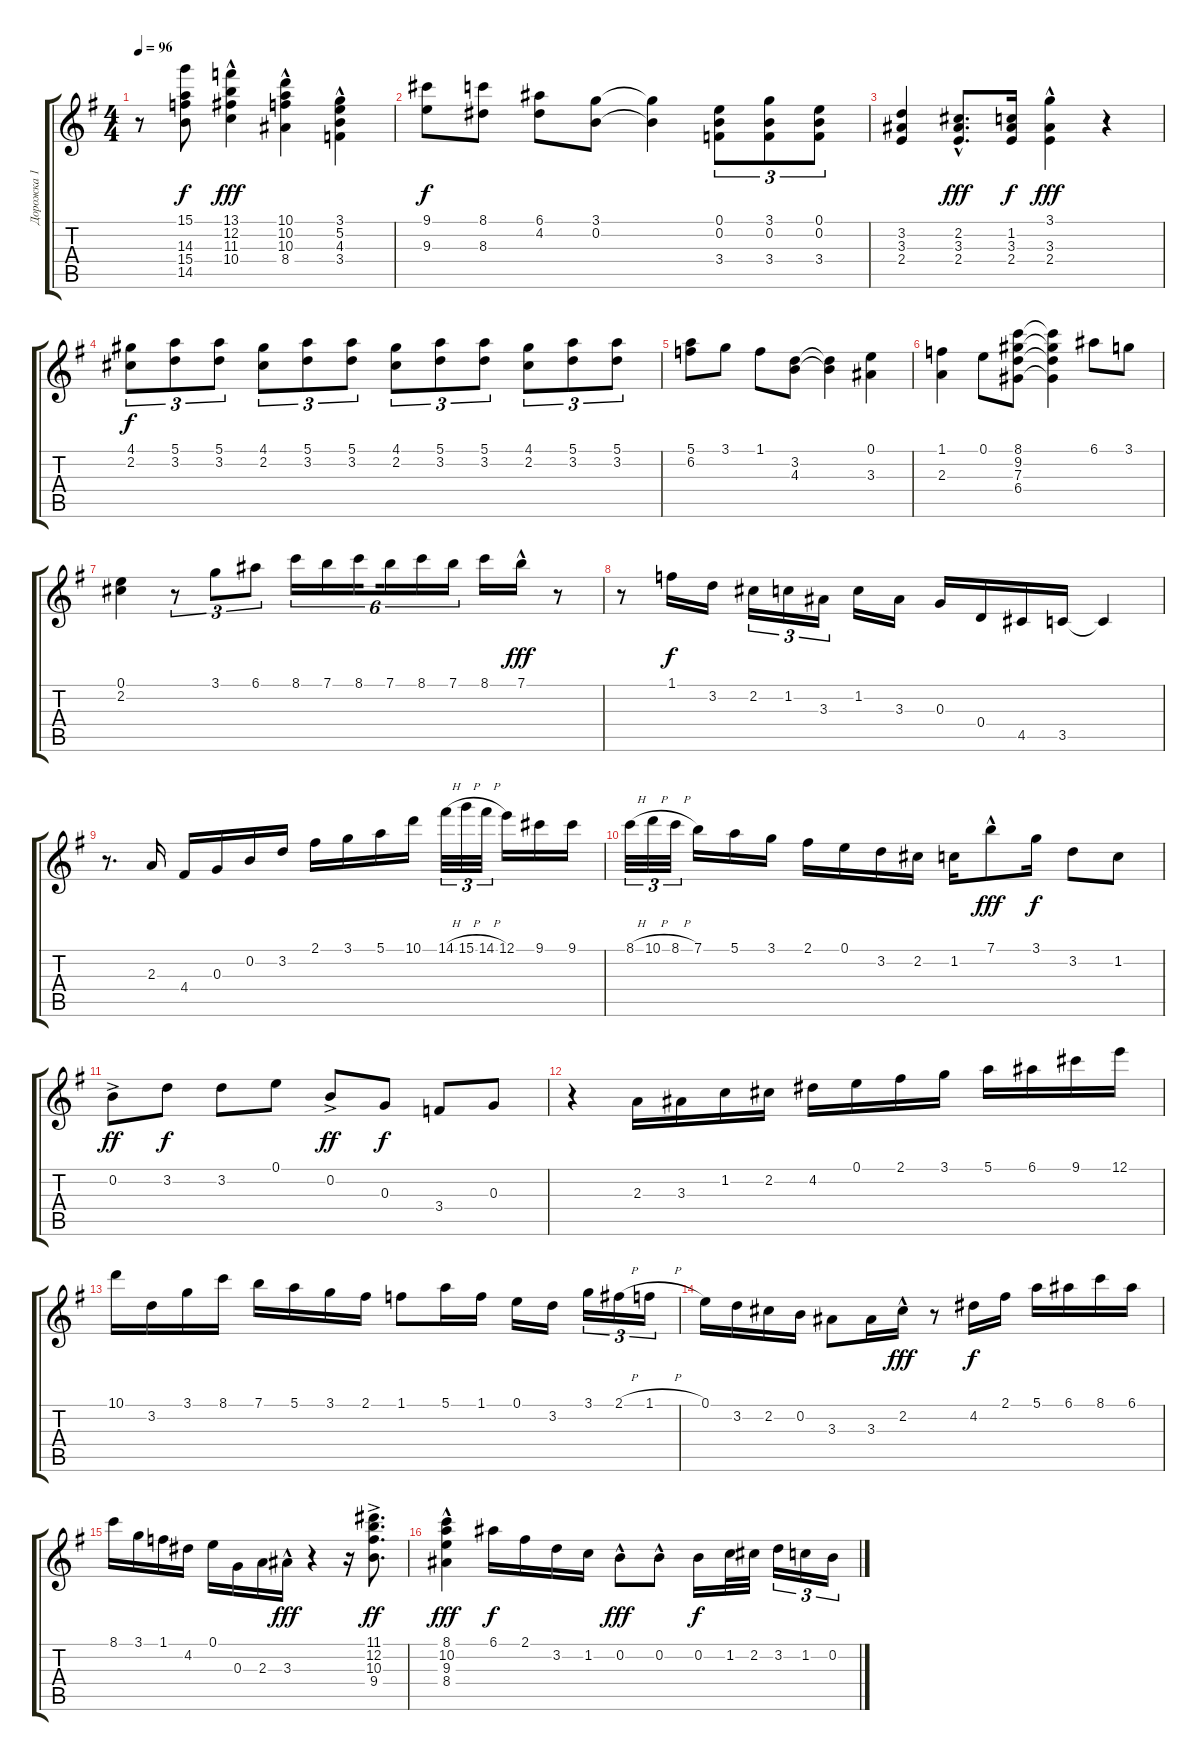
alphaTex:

\track ("Дорожка 1" "Дорожка 1") {instrument acousticguitarnylon}
\staff {score tabs}
\tuning (E4 B3 G3 D3 A2 E2) {hide}
\ts (4 4)
\tempo 96
\clef g2
\ks eminor
r.8{dy f} (15.1 14.3 15.4 14.5).8 (13.1{hac} 12.2 11.3 10.4).4{dy fff} (10.1{hac} 10.2 10.3 8.4).4 (3.1{hac} 5.2 4.3 3.4).4 |
(9.1 9.3).8{dy f} (8.1 8.3).8 (6.1 4.2).8 (3.1 0.2).8 (3.1{t} 0.2{t}).4 (0.1 0.2 3.4).8{tu (3 2)} (3.1 0.2 3.4).8{tu (3 2)} (0.1 0.2 3.4).8{tu (3 2)} |
(3.2 3.3 2.4).4 (2.2 3.3 2.4{hac}).8{d dy fff} (1.2 3.3 2.4).16{dy f} (3.1{hac} 3.3 2.4).4{dy fff} r.4 |
(4.1 2.2).8{tu (3 2) dy f} (5.1 3.2).8{tu (3 2)} (5.1 3.2).8{tu (3 2)} (4.1 2.2).8{tu (3 2)} (5.1 3.2).8{tu (3 2)} (5.1 3.2).8{tu (3 2)} (4.1 2.2).8{tu (3 2)} (5.1 3.2).8{tu (3 2)} (5.1 3.2).8{tu (3 2)} (4.1 2.2).8{tu (3 2)} (5.1 3.2).8{tu (3 2)} (5.1 3.2).8{tu (3 2)} |
(5.1 6.2).8 3.1.8 1.1.8 (3.2 4.3).8 (3.2{t} 4.3{t}).4 (0.1 3.3).4 |
(1.1 2.3).4 0.1.8 (8.1 9.2 7.3 6.4).8 (8.1{t} 9.2{t} 7.3{t} 6.4{t}).4 6.1.8 3.1.8 |
(0.1 2.2).4 r.8{tu (3 2)} 3.1.8{tu (3 2)} 6.1.8{tu (3 2)} 8.1.16{tu (6 4)} 7.1.16{tu (6 4)} 8.1.16{tu (6 4) beam splitsecondary} 7.1.16{tu (6 4)} 8.1.16{tu (6 4)} 7.1.16{tu (6 4)} 8.1.16 7.1{hac}.16{dy fff} r.8 |
r.8 1.1.16{dy f} 3.2.16 2.2.16{tu (3 2)} 1.2.16{tu (3 2)} 3.3.16{tu (3 2) beam splitsecondary} 1.2.16 3.3.16 0.3.16 0.4.16 4.5.16 3.5.16 3.5{t}.4 |
r.8{d} 2.3.16 4.4.16 0.3.16 0.2.16 3.2.16 2.1.16 3.1.16 5.1.16 10.1.16 14.1{h}.32{tu (3 2)} 15.1{h}.32{tu (3 2)} 14.1{h}.32{tu (3 2) beam splitsecondary} 12.1.16 9.1.16 9.1.16 |
8.1{h}.32{tu (3 2)} 10.1{h}.32{tu (3 2)} 8.1{h}.32{tu (3 2) beam splitsecondary} 7.1.16 5.1.16 3.1.16 2.1.16 0.1.16 3.2.16 2.2.16 1.2.16 7.1{hac}.8{dy fff} 3.1.16{dy f} 3.2.8 1.2.8 |
0.2{ac}.8{dy ff} 3.2.8{dy f} 3.2.8 0.1.8 0.2{ac}.8{dy ff} 0.3.8{dy f} 3.4.8 0.3.8 |
r.4 2.3.16 3.3.16 1.2.16 2.2.16 4.2.16 0.1.16 2.1.16 3.1.16 5.1.16 6.1.16 9.1.16 12.1.16 |
10.1.16 3.2.16 3.1.16 8.1.16 7.1.16 5.1.16 3.1.16 2.1.16 1.1.8 5.1.16 1.1.16 0.1.16 3.2.16{beam splitsecondary} 3.1.16{tu (3 2)} 2.1{h}.16{tu (3 2)} 1.1{h}.16{tu (3 2)} |
0.1.16 3.2.16 2.2.16 0.2.16 3.3.8 3.3.16 2.2{hac}.16{dy fff} r.8 4.2.16{dy f} 2.1.16 5.1.16 6.1.16 8.1.16 6.1.16 |
8.1.16 3.1.16 1.1.16 4.2.16 0.1.16 0.3.16 2.3.16 3.3{hac}.16{dy fff} r.4 r.16 (11.1{ac} 12.2 10.3 9.4).8{d dy ff} |
(8.1{hac} 10.2 9.3 8.4).4{dy fff} 6.1.16{dy f} 2.1.16 3.2.16 1.2.16 0.2{hac}.8{dy fff} 0.2{hac}.8 0.2.16{dy f} 1.2.32 2.2.32{beam splitsecondary} 3.2.16{tu (3 2)} 1.2.16{tu (3 2)} 0.2.16{tu (3 2)}
